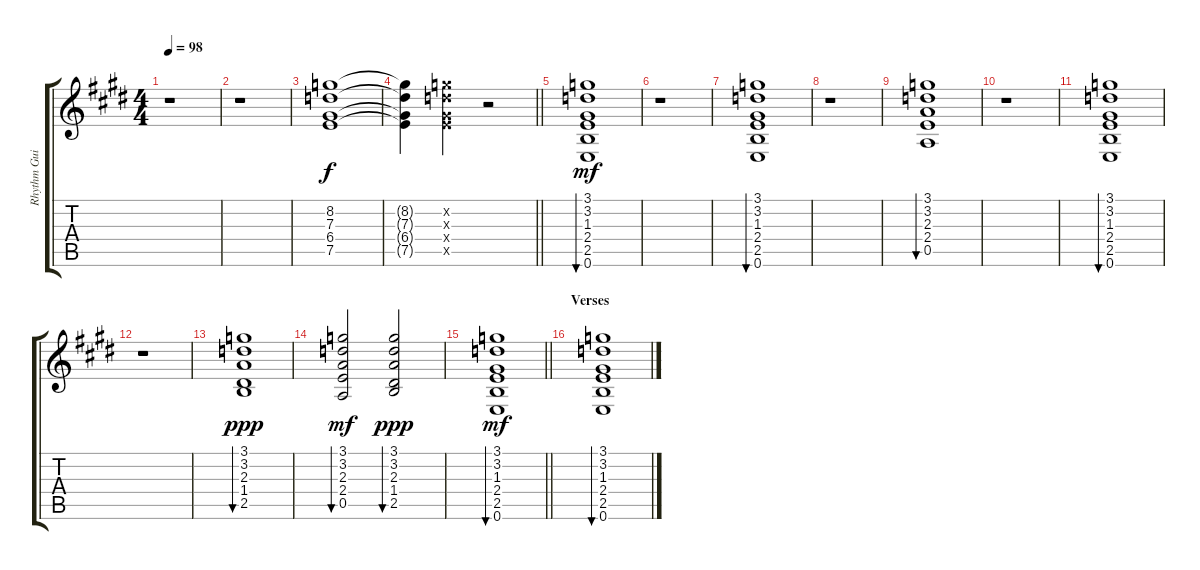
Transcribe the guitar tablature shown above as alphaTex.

\track ("Rhythm Guitar" "Rhythm Gui") {instrument overdrivenguitar}
\staff {score tabs}
\tuning (E4 B3 G3 D3 A2 E2) {hide}
\ts (4 4)
\tempo 98
\clef g2
\ks e
r.1{dy f instrument overdrivenguitar} |
r.1 |
(8.2 7.3 6.4 7.5).1 |
\barLineRight lightlight
(8.2{t} 7.3{t} 6.4{t} 7.5{t}).4 (8.2{x} 7.3{x} 6.4{x} 7.5{x}).4 r.2 |
(3.1 3.2 1.3 2.4 2.5 0.6).1{bu 240 dy mf} |
r.1 |
(3.1 3.2 1.3 2.4 2.5 0.6).1{bu 240} |
r.1 |
(3.1 3.2 2.3 2.4 0.5).1{bu 240} |
r.1 |
(3.1 3.2 1.3 2.4 2.5 0.6).1{bu 240} |
r.1 |
(3.1 3.2 2.3 1.4 2.5).1{bu 240 dy ppp} |
(3.1 3.2 2.3 2.4 0.5).2{bu 240 dy mf} (3.1 3.2 2.3 1.4 2.5).2{bu 240 dy ppp} |
\barLineRight lightlight
(3.1 3.2 1.3 2.4 2.5 0.6).1{bu 240 dy mf} |
\section ("" "Verses")
(3.1 3.2 1.3 2.4 2.5 0.6).1{bu 240}
